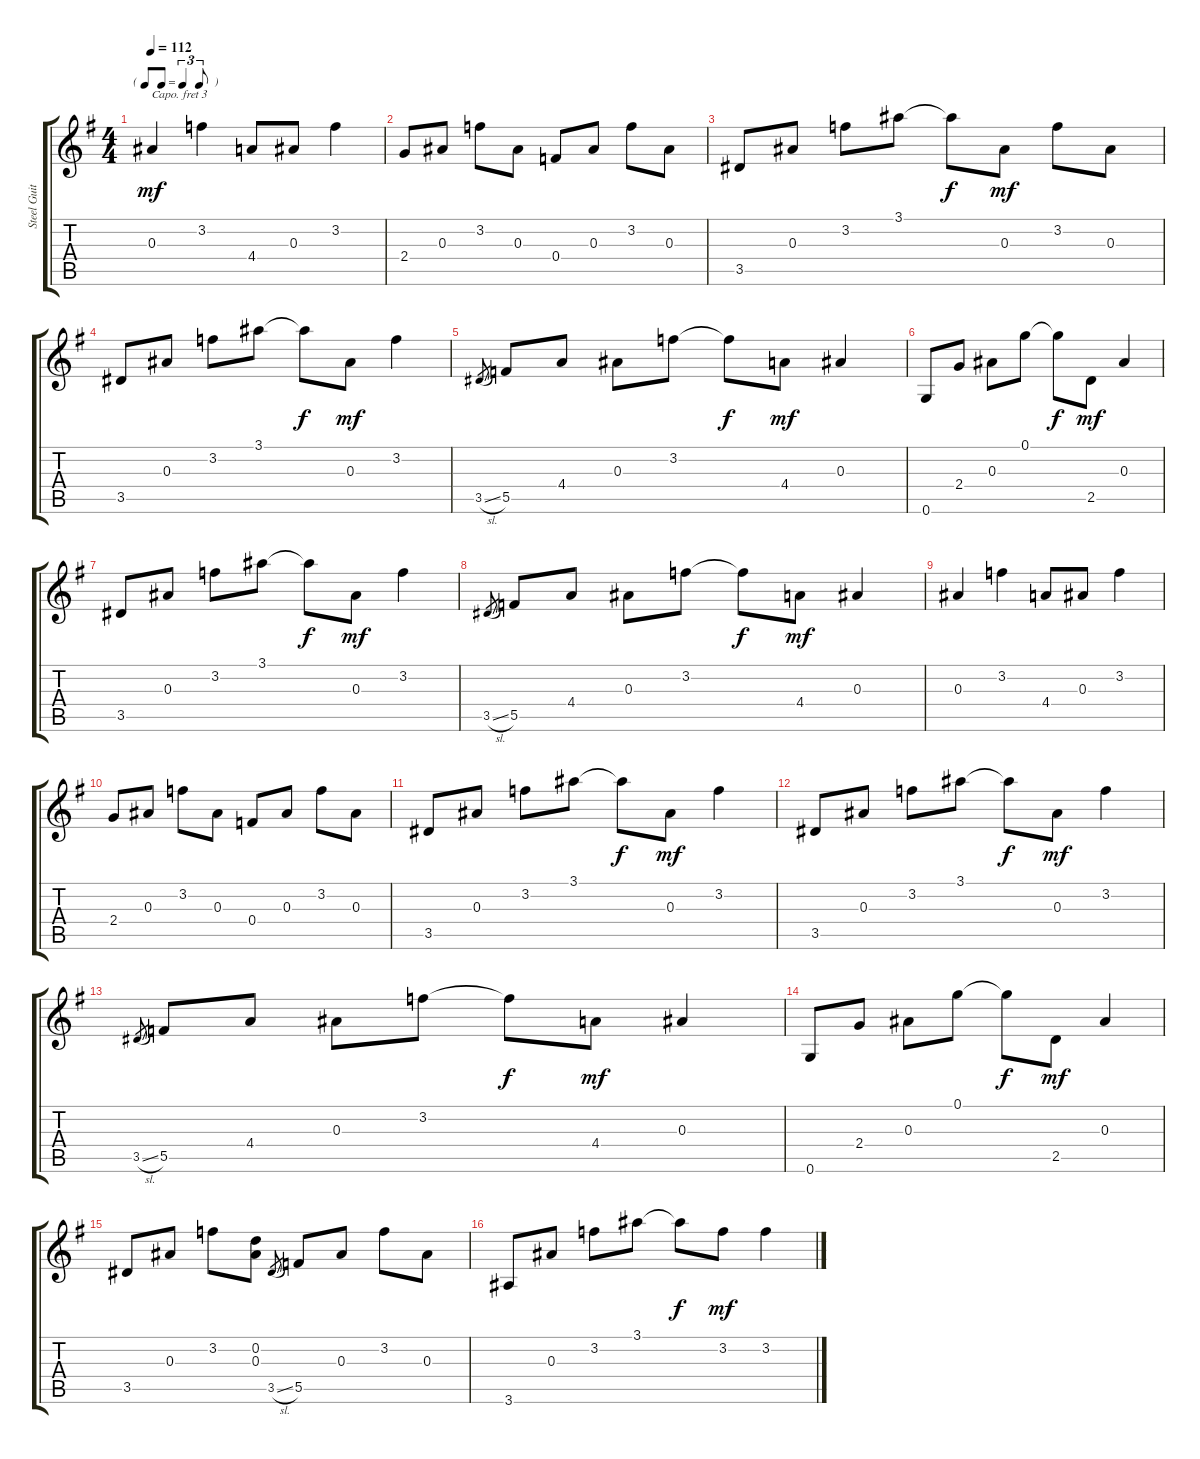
\track ("Steel Guitar" "Steel Guit") {instrument acousticguitarsteel}
\staff {score tabs}
\capo 3
\tuning (E4 B3 G3 D3 A2 E2) {hide}
\ts (4 4)
\tf triplet8th
\tempo 112
\clef g2
\ks g
0.3.4{dy mf instrument acousticguitarsteel} 3.2.4 4.4.8 0.3.8 3.2.4 |
2.4.8 0.3.8 3.2.8 0.3.8 0.4.8 0.3.8 3.2.8 0.3.8 |
3.5.8 0.3.8 3.2.8 3.1.8 3.1{t}.8{dy f} 0.3.8{dy mf} 3.2.8 0.3.8 |
3.5.8 0.3.8 3.2.8 3.1.8 3.1{t}.8{dy f} 0.3.8{dy mf} 3.2.4 |
3.5{sl}.8{gr} 5.5.8 4.4.8 0.3.8 3.2.8 3.2{t}.8{dy f} 4.4.8{dy mf} 0.3.4 |
0.6.8 2.4.8 0.3.8 0.1.8 0.1{t}.8{dy f} 2.5.8{dy mf} 0.3.4 |
3.5.8 0.3.8 3.2.8 3.1.8 3.1{t}.8{dy f} 0.3.8{dy mf} 3.2.4 |
3.5{sl}.8{gr} 5.5.8 4.4.8 0.3.8 3.2.8 3.2{t}.8{dy f} 4.4.8{dy mf} 0.3.4 |
0.3.4 3.2.4 4.4.8 0.3.8 3.2.4 |
2.4.8 0.3.8 3.2.8 0.3.8 0.4.8 0.3.8 3.2.8 0.3.8 |
3.5.8 0.3.8 3.2.8 3.1.8 3.1{t}.8{dy f} 0.3.8{dy mf} 3.2.4 |
3.5.8 0.3.8 3.2.8 3.1.8 3.1{t}.8{dy f} 0.3.8{dy mf} 3.2.4 |
3.5{sl}.8{gr} 5.5.8 4.4.8 0.3.8 3.2.8 3.2{t}.8{dy f} 4.4.8{dy mf} 0.3.4 |
0.6.8 2.4.8 0.3.8 0.1.8 0.1{t}.8{dy f} 2.5.8{dy mf} 0.3.4 |
3.5.8 0.3.8 3.2.8 (0.2 0.3).8 3.5{sl}.8{gr} 5.5.8 0.3.8 3.2.8 0.3.8 |
3.6.8 0.3.8 3.2.8 3.1.8 3.1{t}.8{dy f} 3.2.8{dy mf} 3.2.4
